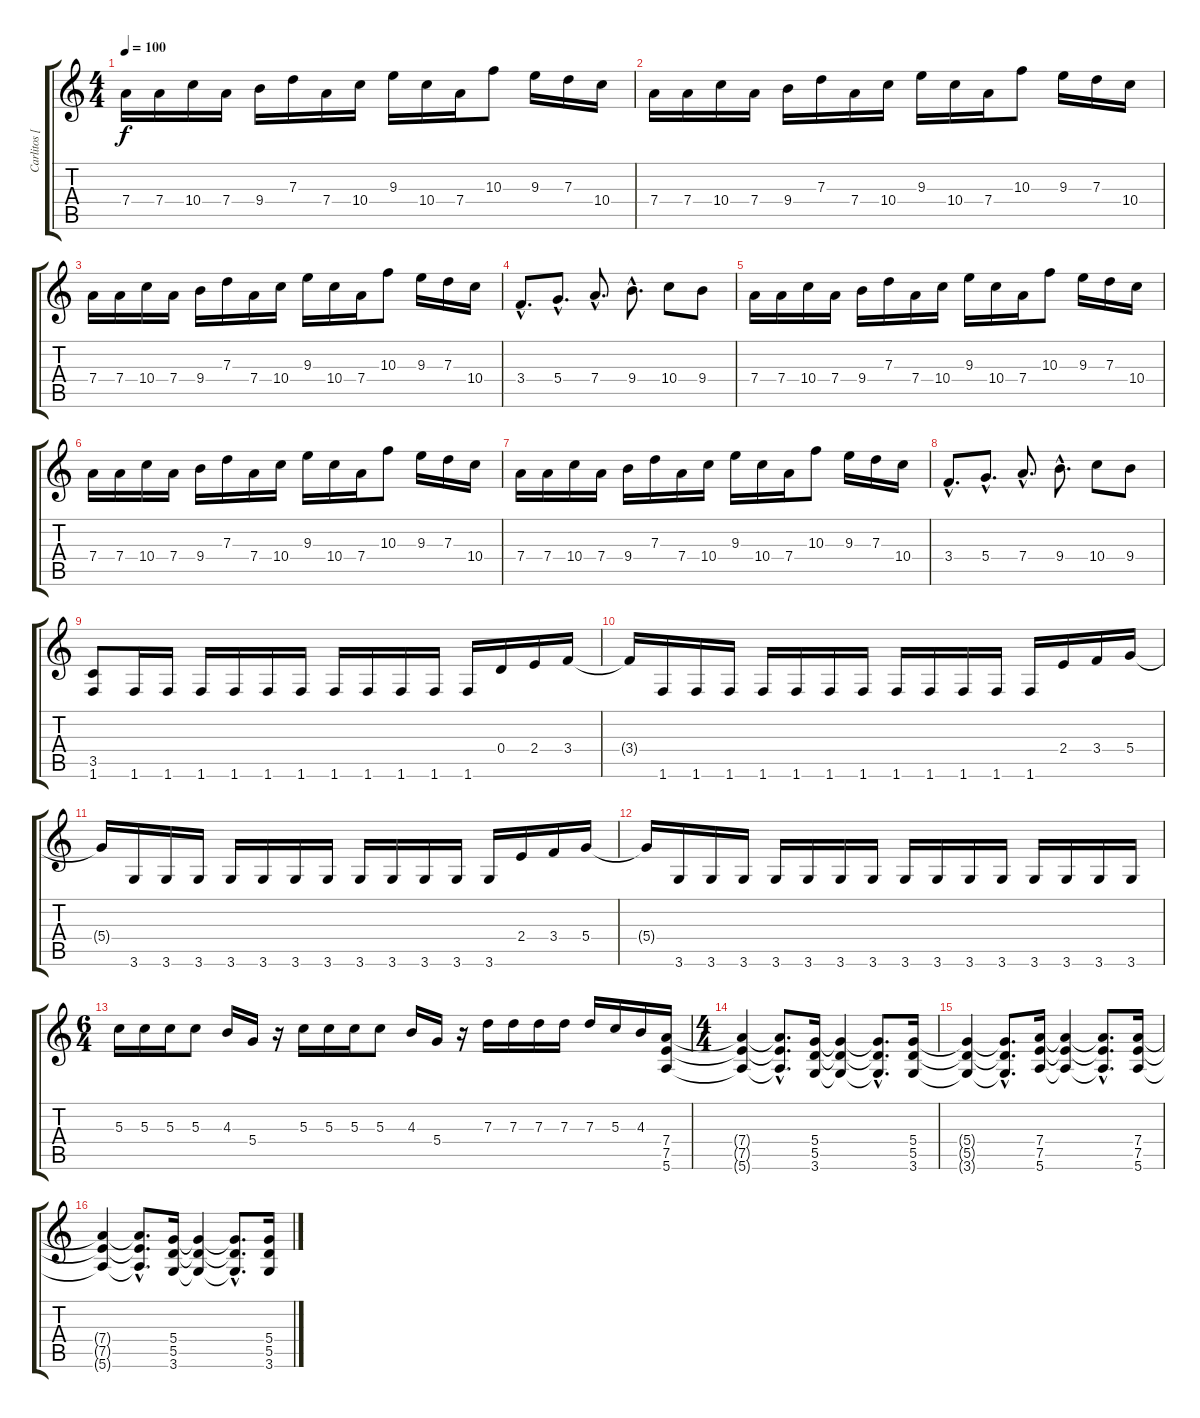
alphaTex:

\track ("Carlitos [guitarra]" "Carlitos [") {instrument distortionguitar}
\staff {score tabs}
\tuning (E4 B3 G3 D3 A2 E2) {hide}
\ts (4 4)
\tempo 100
\clef g2
\ks c
7.4.16{dy f instrument distortionguitar} 7.4.16 10.4.16 7.4.16 9.4.16 7.3.16 7.4.16 10.4.16 9.3.16 10.4.16 7.4.16 10.3.8 9.3.16 7.3.16 10.4.16 |
7.4.16 7.4.16 10.4.16 7.4.16 9.4.16 7.3.16 7.4.16 10.4.16 9.3.16 10.4.16 7.4.16 10.3.8 9.3.16 7.3.16 10.4.16 |
7.4.16 7.4.16 10.4.16 7.4.16 9.4.16 7.3.16 7.4.16 10.4.16 9.3.16 10.4.16 7.4.16 10.3.8 9.3.16 7.3.16 10.4.16 |
3.4{hac}.8{d} 5.4{hac}.8{d} 7.4{hac}.8{d} 9.4{hac}.8{d} 10.4.8 9.4.8 |
7.4.16 7.4.16 10.4.16 7.4.16 9.4.16 7.3.16 7.4.16 10.4.16 9.3.16 10.4.16 7.4.16 10.3.8 9.3.16 7.3.16 10.4.16 |
7.4.16 7.4.16 10.4.16 7.4.16 9.4.16 7.3.16 7.4.16 10.4.16 9.3.16 10.4.16 7.4.16 10.3.8 9.3.16 7.3.16 10.4.16 |
7.4.16 7.4.16 10.4.16 7.4.16 9.4.16 7.3.16 7.4.16 10.4.16 9.3.16 10.4.16 7.4.16 10.3.8 9.3.16 7.3.16 10.4.16 |
3.4{hac}.8{d} 5.4{hac}.8{d} 7.4{hac}.8{d} 9.4{hac}.8{d} 10.4.8 9.4.8 |
(3.5 1.6).8 1.6.16 1.6.16 1.6.16 1.6.16 1.6.16 1.6.16 1.6.16 1.6.16 1.6.16 1.6.16 1.6.16 0.4.16 2.4.16 3.4.16 |
3.4{t}.16 1.6.16 1.6.16 1.6.16 1.6.16 1.6.16 1.6.16 1.6.16 1.6.16 1.6.16 1.6.16 1.6.16 1.6.16 2.4.16 3.4.16 5.4.16 |
5.4{t}.16 3.6.16 3.6.16 3.6.16 3.6.16 3.6.16 3.6.16 3.6.16 3.6.16 3.6.16 3.6.16 3.6.16 3.6.16 2.4.16 3.4.16 5.4.16 |
5.4{t}.16 3.6.16 3.6.16 3.6.16 3.6.16 3.6.16 3.6.16 3.6.16 3.6.16 3.6.16 3.6.16 3.6.16 3.6.16 3.6.16 3.6.16 3.6.16 |
\ts (6 4)
5.3.16 5.3.16 5.3.16 5.3.8 4.3.16 5.4.16 r.16 5.3.16 5.3.16 5.3.16 5.3.8 4.3.16 5.4.16 r.16 7.3.16 7.3.16 7.3.16 7.3.16 7.3.16 5.3.16 4.3.16 (7.4 7.5 5.6).16 |
\ts (4 4)
(7.4{t} 7.5{t} 5.6{t}).4 (7.4{hac t} 7.5{hac t} 5.6{hac t}).8{d} (5.4 5.5 3.6).16 (5.4{t} 5.5{t} 3.6{t}).4 (5.4{hac t} 5.5{hac t} 3.6{hac t}).8{d} (5.4 5.5 3.6).16 |
(5.4{t} 5.5{t} 3.6{t}).4 (5.4{hac t} 5.5{hac t} 3.6{hac t}).8{d} (7.4 7.5 5.6).16 (7.4{t} 7.5{t} 5.6{t}).4 (7.4{hac t} 7.5{hac t} 5.6{hac t}).8{d} (7.4 7.5 5.6).16 |
(7.4{t} 7.5{t} 5.6{t}).4 (7.4{hac t} 7.5{hac t} 5.6{hac t}).8{d} (5.4 5.5 3.6).16 (5.4{t} 5.5{t} 3.6{t}).4 (5.4{hac t} 5.5{hac t} 3.6{hac t}).8{d} (5.4 5.5 3.6).16
